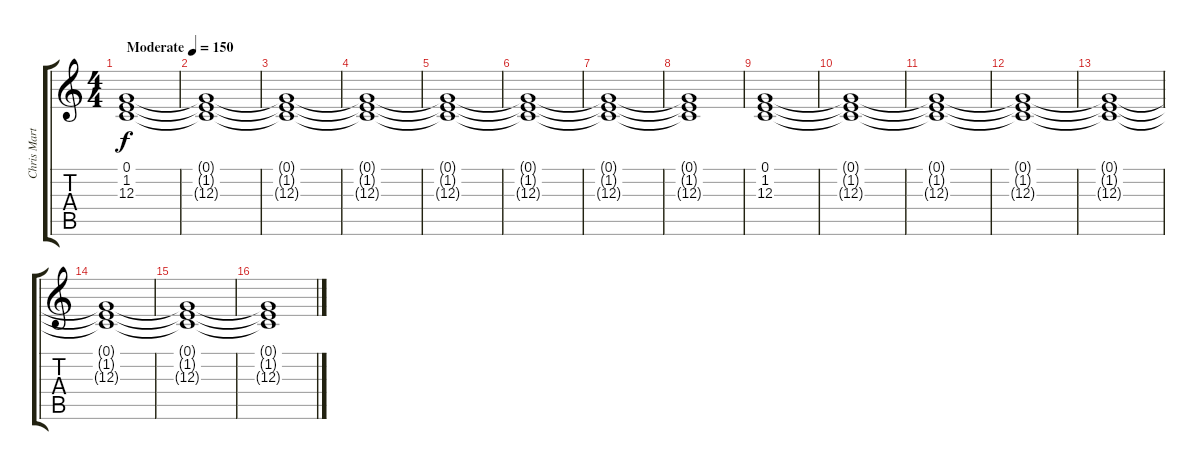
\track ("Chris Martin" "Chris Mart") {instrument synthstrings1}
\staff {score tabs}
\tuning (E4 B3 G3 D3 A2 E2) {hide}
\ts (4 4)
\tempo (150 "Moderate")
\clef g2
\ks c
(0.1 1.2 12.3).1{dy f instrument synthstrings1} |
(0.1{t} 1.2{t} 12.3{t}).1 |
(0.1{t} 1.2{t} 12.3{t}).1 |
(0.1{t} 1.2{t} 12.3{t}).1 |
(0.1{t} 1.2{t} 12.3{t}).1 |
(0.1{t} 1.2{t} 12.3{t}).1 |
(0.1{t} 1.2{t} 12.3{t}).1 |
(0.1{t} 1.2{t} 12.3{t}).1 |
(0.1 1.2 12.3).1 |
(0.1{t} 1.2{t} 12.3{t}).1 |
(0.1{t} 1.2{t} 12.3{t}).1 |
(0.1{t} 1.2{t} 12.3{t}).1 |
(0.1{t} 1.2{t} 12.3{t}).1 |
(0.1{t} 1.2{t} 12.3{t}).1 |
(0.1{t} 1.2{t} 12.3{t}).1 |
(0.1{t} 1.2{t} 12.3{t}).1
